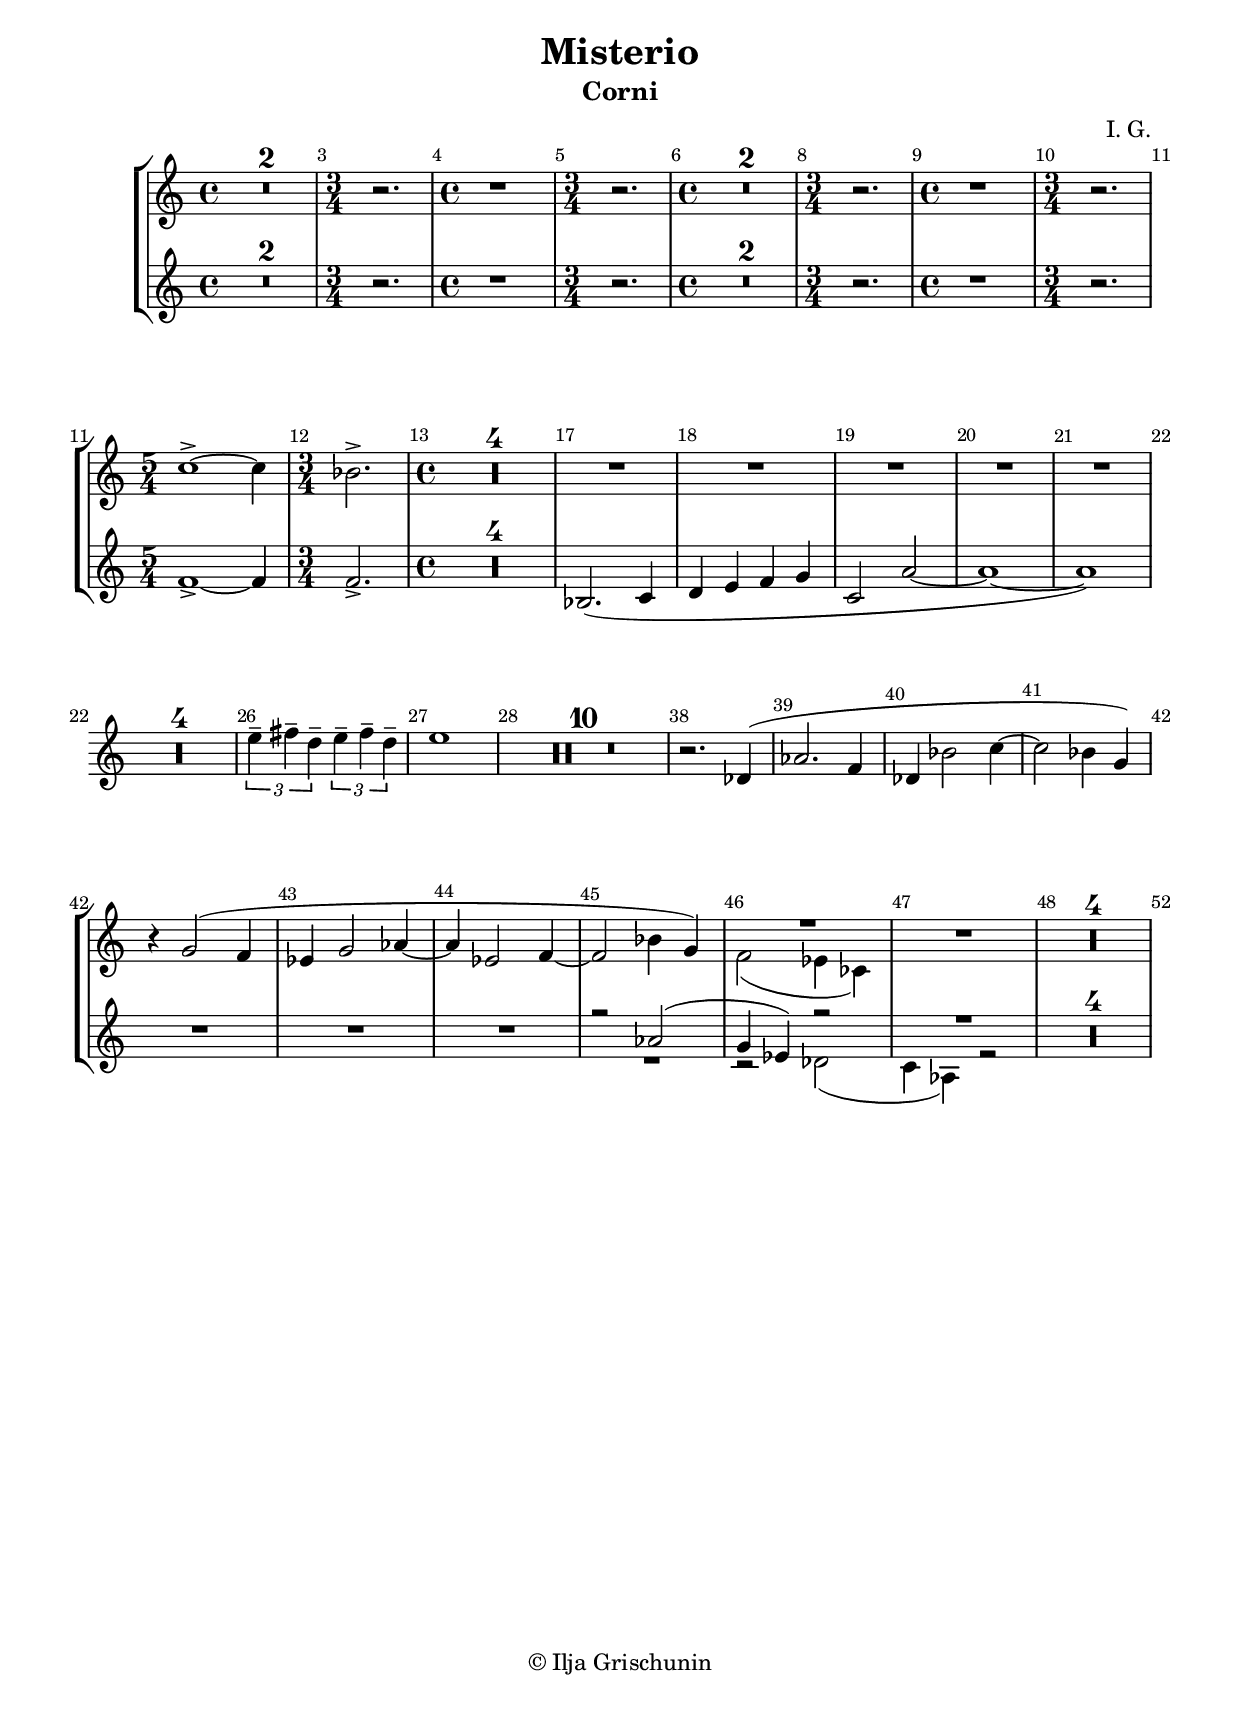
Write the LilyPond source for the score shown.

\version "2.19.15"
%\version "2.18.0"

\language "deutsch"

\header {
  title = "Misterio"
  subtitle = "Corni"
  meter = ""
  composer = "I. G."
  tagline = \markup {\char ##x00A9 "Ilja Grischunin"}
}

\paper {
  #(set-paper-size "a4")
  top-system-spacing.basic-distance = #15
  top-markup-spacing.basic-distance = #5
  markup-system-spacing.basic-distance = #15
  system-system-spacing.basic-distance = #18
  last-bottom-spacing.basic-distance = #15
  left-margin = 15
  right-margin = 15
  %two-sided = ##t
  %inner-margin = 25
  %outer-margin = 15
}

\layout {
  indent = 10
  \context {
    \Score
    %\remove "Bar_number_engraver"
    \override BarNumber.break-visibility = ##(#t #t #t)
    \RemoveEmptyStaves
    \override TimeSignature.break-visibility = ##(#f #t #t)
    %\override VerticalAxisGroup.remove-first = ##t
  }
}

\version "2.19.15"
%\version "2.18.0"

\language "deutsch"

%%%%%%%%%%%%%%%%%%%%%%%%%%%%%%%%%%%%%%%%%%%%%%%%
cornoEinsMusic = \relative {
  \set Score.skipBars = ##t
  \time 4/4 R1*2
  \time 3/4 r2.
  \time 4/4 r1
  \time 3/4 r2.
  \time 4/4 R1*2
  \time 3/4 r2.
  \time 4/4 r1
  \time 3/4 r2.
  \time 5/4 f'1->~ f4
  \time 3/4 es2.->
  \time 4/4 R1*13
  \repeat unfold 2 {\tuplet 3/2 {a4-- h-- g--}} a1  
  R1*10
  %Фрагмент из новой партитуры
  %r2. des4( as'2. f4 des b'2 c4~ c2 b4 g) r g2( f4 es g2 as4~ as es2 f4~ f2)
  %Фрагмент из старой партитуры
  r2. ges,4( des'2. b4 ges es'2 f4~ f2 es4 c)
  r c2( b4 as c2 des4~ des as2 b4~ b2 
  %as'4 f e!)
  %Продолжение из новой
  es4 c)
  <<
    {
      R1
    }
    \\
    {
      b2( as4 fes)
    }
  >>
  R1*5
}

%%%%%%%%%%%%%%%%%%%%%%%%%%%%%%%%%%%%%%%%%%%%%%%%
cornoZweiMusic = \relative {
  %\clef bass
  \set Score.skipBars = ##t
  \time 4/4 R1*2
  \time 3/4 r2.
  \time 4/4 r1
  \time 3/4 r2.
  \time 4/4 R1*2
  \time 3/4 r2.
  \time 4/4 r1
  \time 3/4 r2.
  \time 5/4 b1->~ b4
  \time 3/4 b2.->
  \time 4/4 R1*4
  es,2.( f4 g a b c f,2 d'~ d1~ d) R1*23
  <<
    {
      r2 des( c4 as) r2 R1
    }
    \\
    {
      R1 r2 ges( f4 des) r2
    }
  >>
  R1*4
}


\score {
  \new StaffGroup
  <<
    \new Staff {
      \transpose f c'
      \cornoEinsMusic
    }
    \new Staff {
      \transpose f c'
      \cornoZweiMusic
    }
  >>
  %\midi {}
}